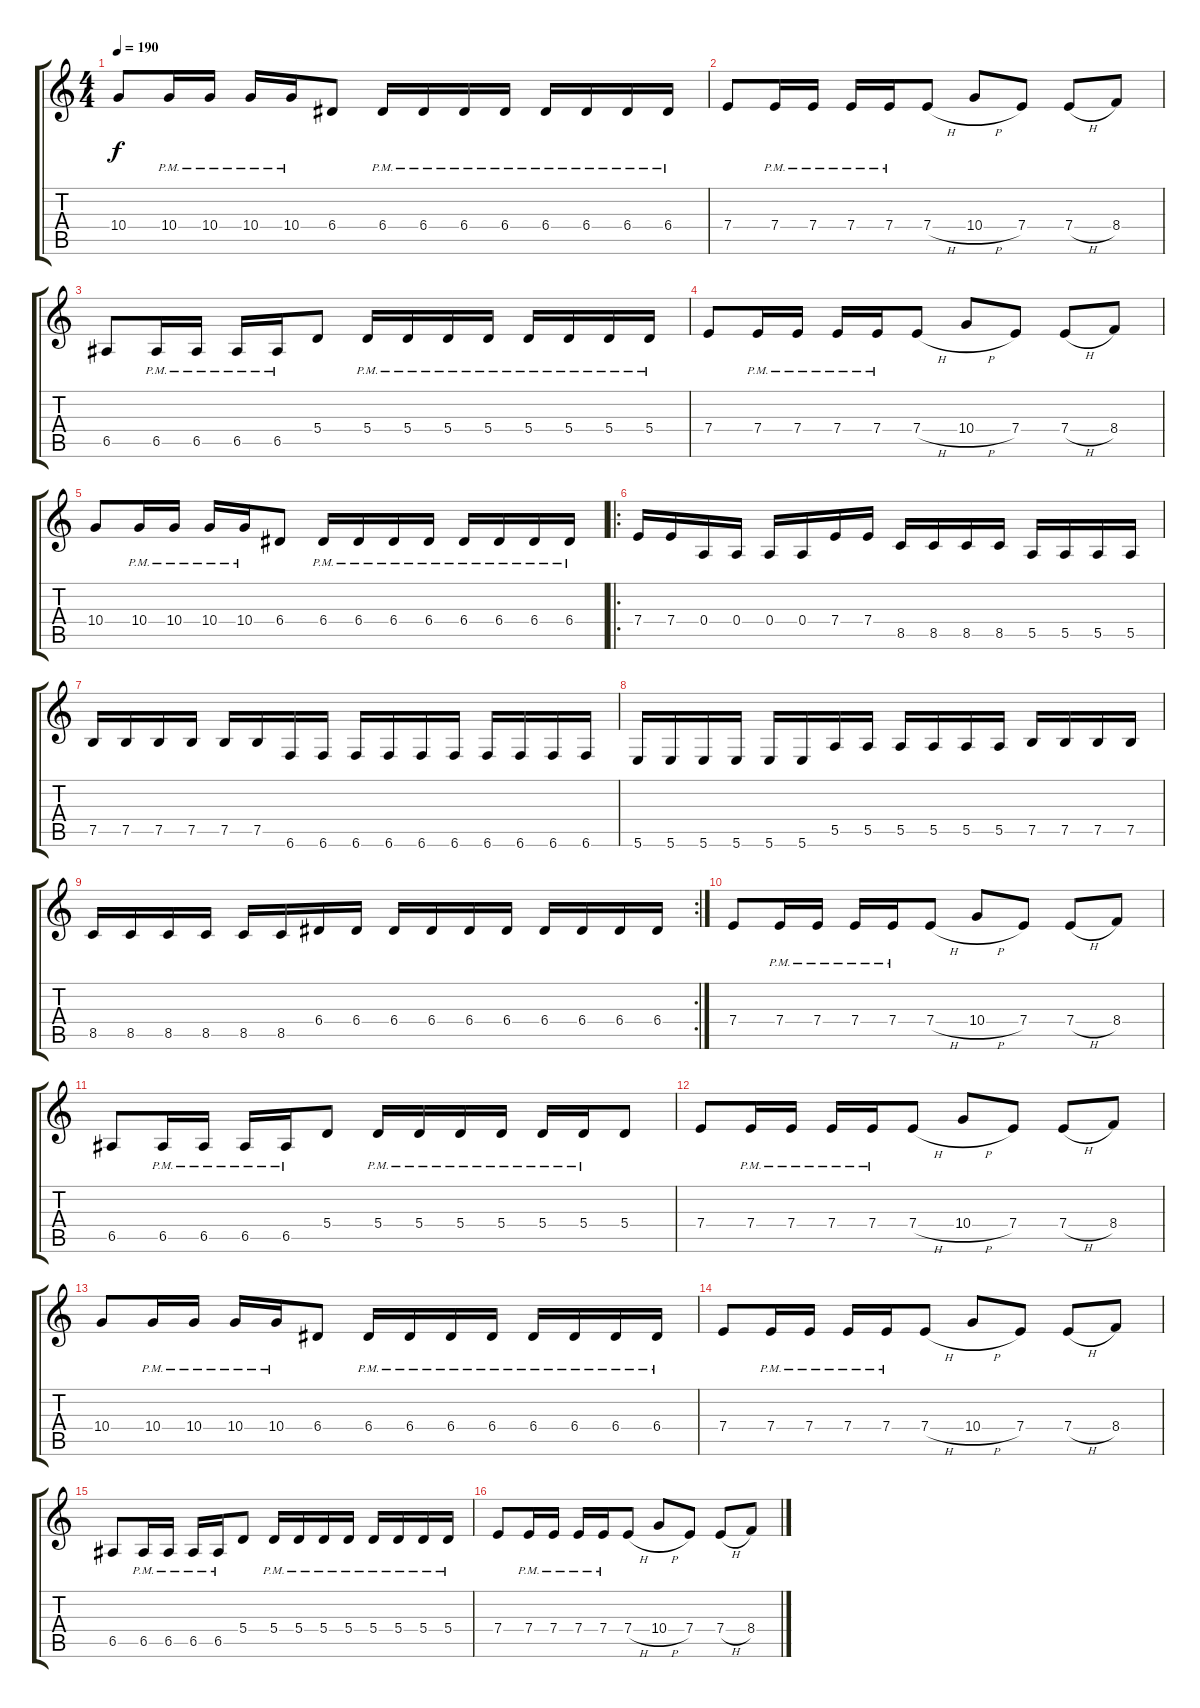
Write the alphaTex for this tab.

\track (" " " ") {instrument distortionguitar}
\staff {score tabs}
\tuning (B3 Gb3 D3 A2 E2 B1) {hide}
\ts (4 4)
\tempo 190
\clef g2
\ks c
10.4.8{dy f} 10.4{pm}.16 10.4{pm}.16 10.4{pm}.16 10.4{pm}.16 6.4.8 6.4{pm}.16 6.4{pm}.16 6.4{pm}.16 6.4{pm}.16 6.4{pm}.16 6.4{pm}.16 6.4{pm}.16 6.4{pm}.16 |
7.4.8 7.4{pm}.16 7.4{pm}.16 7.4{pm}.16 7.4{pm}.16 7.4{h}.8 10.4{h}.8 7.4.8 7.4{h}.8 8.4.8 |
6.5.8 6.5{pm}.16 6.5{pm}.16 6.5{pm}.16 6.5{pm}.16 5.4.8 5.4{pm}.16 5.4{pm}.16 5.4{pm}.16 5.4{pm}.16 5.4{pm}.16 5.4{pm}.16 5.4{pm}.16 5.4{pm}.16 |
7.4.8 7.4{pm}.16 7.4{pm}.16 7.4{pm}.16 7.4{pm}.16 7.4{h}.8 10.4{h}.8 7.4.8 7.4{h}.8 8.4.8 |
10.4.8 10.4{pm}.16 10.4{pm}.16 10.4{pm}.16 10.4{pm}.16 6.4.8 6.4{pm}.16 6.4{pm}.16 6.4{pm}.16 6.4{pm}.16 6.4{pm}.16 6.4{pm}.16 6.4{pm}.16 6.4{pm}.16 |
\ro
7.4.16 7.4.16 0.4.16 0.4.16 0.4.16 0.4.16 7.4.16 7.4.16 8.5.16 8.5.16 8.5.16 8.5.16 5.5.16 5.5.16 5.5.16 5.5.16 |
7.5.16 7.5.16 7.5.16 7.5.16 7.5.16 7.5.16 6.6.16 6.6.16 6.6.16 6.6.16 6.6.16 6.6.16 6.6.16 6.6.16 6.6.16 6.6.16 |
5.6.16 5.6.16 5.6.16 5.6.16 5.6.16 5.6.16 5.5.16 5.5.16 5.5.16 5.5.16 5.5.16 5.5.16 7.5.16 7.5.16 7.5.16 7.5.16 |
\rc 2
8.5.16 8.5.16 8.5.16 8.5.16 8.5.16 8.5.16 6.4.16 6.4.16 6.4.16 6.4.16 6.4.16 6.4.16 6.4.16 6.4.16 6.4.16 6.4.16 |
7.4.8 7.4{pm}.16 7.4{pm}.16 7.4{pm}.16 7.4{pm}.16 7.4{h}.8 10.4{h}.8 7.4.8 7.4{h}.8 8.4.8 |
6.5.8 6.5{pm}.16 6.5{pm}.16 6.5{pm}.16 6.5{pm}.16 5.4.8 5.4{pm}.16 5.4{pm}.16 5.4{pm}.16 5.4{pm}.16 5.4{pm}.16 5.4{pm}.16 5.4.8 |
7.4.8 7.4{pm}.16 7.4{pm}.16 7.4{pm}.16 7.4{pm}.16 7.4{h}.8 10.4{h}.8 7.4.8 7.4{h}.8 8.4.8 |
10.4.8 10.4{pm}.16 10.4{pm}.16 10.4{pm}.16 10.4{pm}.16 6.4.8 6.4{pm}.16 6.4{pm}.16 6.4{pm}.16 6.4{pm}.16 6.4{pm}.16 6.4{pm}.16 6.4{pm}.16 6.4{pm}.16 |
7.4.8 7.4{pm}.16 7.4{pm}.16 7.4{pm}.16 7.4{pm}.16 7.4{h}.8 10.4{h}.8 7.4.8 7.4{h}.8 8.4.8 |
6.5.8 6.5{pm}.16 6.5{pm}.16 6.5{pm}.16 6.5{pm}.16 5.4.8 5.4{pm}.16 5.4{pm}.16 5.4{pm}.16 5.4{pm}.16 5.4{pm}.16 5.4{pm}.16 5.4{pm}.16 5.4{pm}.16 |
7.4.8 7.4{pm}.16 7.4{pm}.16 7.4{pm}.16 7.4{pm}.16 7.4{h}.8 10.4{h}.8 7.4.8 7.4{h}.8 8.4.8
